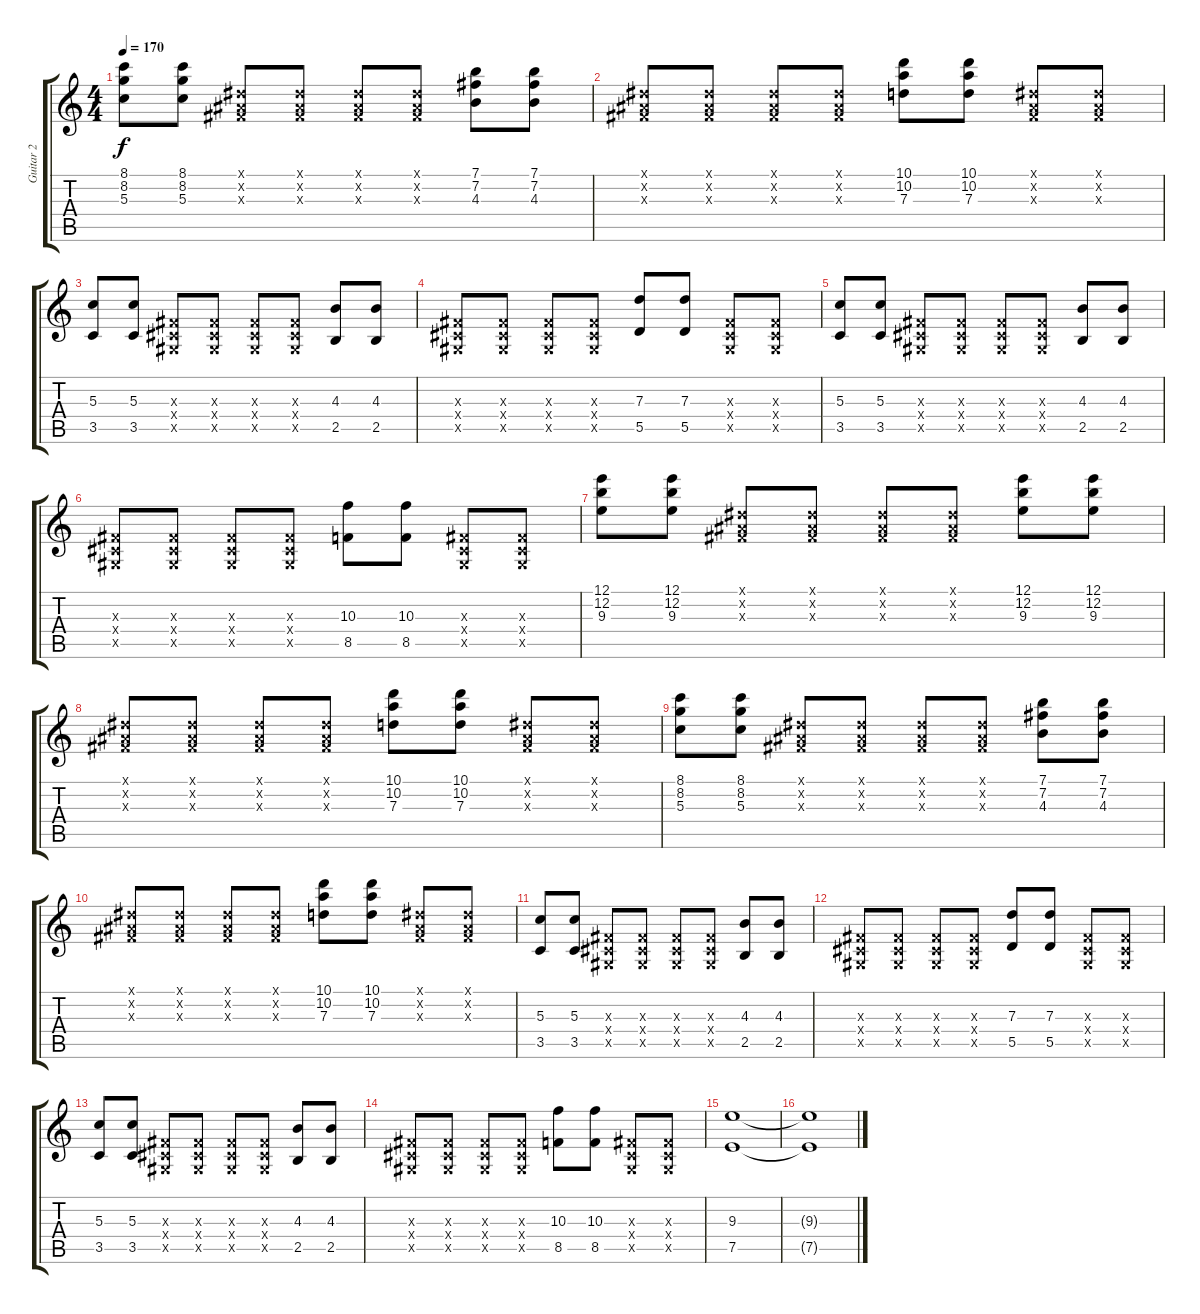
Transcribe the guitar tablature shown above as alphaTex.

\track ("Guitar 2" "Guitar 2") {instrument distortionguitar}
\staff {score tabs}
\tuning (E4 B3 G3 D3 A2 E2) {hide}
\ts (4 4)
\tempo 170
\clef g2
\ks c
(8.1 8.2 5.3).8{dy f} (8.1 8.2 5.3).8 (-1.1{x} -1.2{x} -1.3{x}).8 (-1.1{x} -1.2{x} -1.3{x}).8 (-1.1{x} -1.2{x} -1.3{x}).8 (-1.1{x} -1.2{x} -1.3{x}).8 (7.1 7.2 4.3).8 (7.1 7.2 4.3).8 |
(-1.1{x} -1.2{x} -1.3{x}).8 (-1.1{x} -1.2{x} -1.3{x}).8 (-1.1{x} -1.2{x} -1.3{x}).8 (-1.1{x} -1.2{x} -1.3{x}).8 (10.1 10.2 7.3).8 (10.1 10.2 7.3).8 (-1.1{x} -1.2{x} -1.3{x}).8 (-1.1{x} -1.2{x} -1.3{x}).8 |
(5.3 3.5).8 (5.3 3.5).8 (-1.3{x} -1.4{x} -1.5{x}).8 (-1.3{x} -1.4{x} -1.5{x}).8 (-1.3{x} -1.4{x} -1.5{x}).8 (-1.3{x} -1.4{x} -1.5{x}).8 (4.3 2.5).8 (4.3 2.5).8 |
(-1.3{x} -1.4{x} -1.5{x}).8 (-1.3{x} -1.4{x} -1.5{x}).8 (-1.3{x} -1.4{x} -1.5{x}).8 (-1.3{x} -1.4{x} -1.5{x}).8 (7.3 5.5).8 (7.3 5.5).8 (-1.3{x} -1.4{x} -1.5{x}).8 (-1.3{x} -1.4{x} -1.5{x}).8 |
(5.3 3.5).8 (5.3 3.5).8 (-1.3{x} -1.4{x} -1.5{x}).8 (-1.3{x} -1.4{x} -1.5{x}).8 (-1.3{x} -1.4{x} -1.5{x}).8 (-1.3{x} -1.4{x} -1.5{x}).8 (4.3 2.5).8 (4.3 2.5).8 |
(-1.3{x} -1.4{x} -1.5{x}).8 (-1.3{x} -1.4{x} -1.5{x}).8 (-1.3{x} -1.4{x} -1.5{x}).8 (-1.3{x} -1.4{x} -1.5{x}).8 (10.3 8.5).8 (10.3 8.5).8 (-1.3{x} -1.4{x} -1.5{x}).8 (-1.3{x} -1.4{x} -1.5{x}).8 |
(12.1 12.2 9.3).8 (12.1 12.2 9.3).8 (-1.1{x} -1.2{x} -1.3{x}).8 (-1.1{x} -1.2{x} -1.3{x}).8 (-1.1{x} -1.2{x} -1.3{x}).8 (-1.1{x} -1.2{x} -1.3{x}).8 (12.1 12.2 9.3).8 (12.1 12.2 9.3).8 |
(-1.1{x} -1.2{x} -1.3{x}).8 (-1.1{x} -1.2{x} -1.3{x}).8 (-1.1{x} -1.2{x} -1.3{x}).8 (-1.1{x} -1.2{x} -1.3{x}).8 (10.1 10.2 7.3).8 (10.1 10.2 7.3).8 (-1.1{x} -1.2{x} -1.3{x}).8 (-1.1{x} -1.2{x} -1.3{x}).8 |
(8.1 8.2 5.3).8 (8.1 8.2 5.3).8 (-1.1{x} -1.2{x} -1.3{x}).8 (-1.1{x} -1.2{x} -1.3{x}).8 (-1.1{x} -1.2{x} -1.3{x}).8 (-1.1{x} -1.2{x} -1.3{x}).8 (7.1 7.2 4.3).8 (7.1 7.2 4.3).8 |
(-1.1{x} -1.2{x} -1.3{x}).8 (-1.1{x} -1.2{x} -1.3{x}).8 (-1.1{x} -1.2{x} -1.3{x}).8 (-1.1{x} -1.2{x} -1.3{x}).8 (10.1 10.2 7.3).8 (10.1 10.2 7.3).8 (-1.1{x} -1.2{x} -1.3{x}).8 (-1.1{x} -1.2{x} -1.3{x}).8 |
(5.3 3.5).8 (5.3 3.5).8 (-1.3{x} -1.4{x} -1.5{x}).8 (-1.3{x} -1.4{x} -1.5{x}).8 (-1.3{x} -1.4{x} -1.5{x}).8 (-1.3{x} -1.4{x} -1.5{x}).8 (4.3 2.5).8 (4.3 2.5).8 |
(-1.3{x} -1.4{x} -1.5{x}).8 (-1.3{x} -1.4{x} -1.5{x}).8 (-1.3{x} -1.4{x} -1.5{x}).8 (-1.3{x} -1.4{x} -1.5{x}).8 (7.3 5.5).8 (7.3 5.5).8 (-1.3{x} -1.4{x} -1.5{x}).8 (-1.3{x} -1.4{x} -1.5{x}).8 |
(5.3 3.5).8 (5.3 3.5).8 (-1.3{x} -1.4{x} -1.5{x}).8 (-1.3{x} -1.4{x} -1.5{x}).8 (-1.3{x} -1.4{x} -1.5{x}).8 (-1.3{x} -1.4{x} -1.5{x}).8 (4.3 2.5).8 (4.3 2.5).8 |
(-1.3{x} -1.4{x} -1.5{x}).8 (-1.3{x} -1.4{x} -1.5{x}).8 (-1.3{x} -1.4{x} -1.5{x}).8 (-1.3{x} -1.4{x} -1.5{x}).8 (10.3 8.5).8 (10.3 8.5).8 (-1.3{x} -1.4{x} -1.5{x}).8 (-1.3{x} -1.4{x} -1.5{x}).8 |
(9.3 7.5).1 |
(9.3{t} 7.5{t}).1
